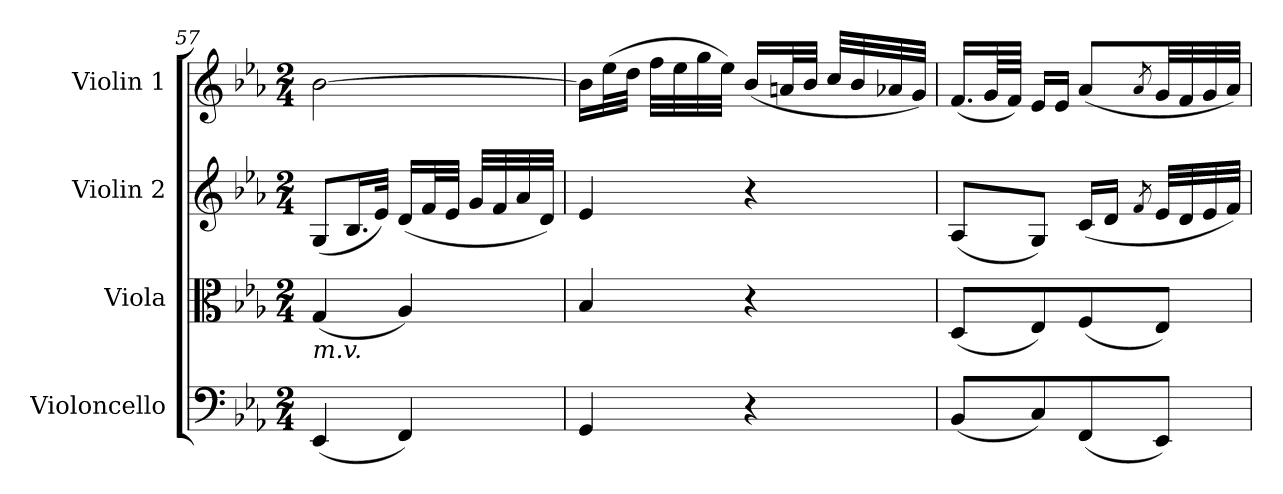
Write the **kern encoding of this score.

**kern	**kern	**kern	**dynam	**kern	**dynam
*part4	*part3	*part2	*part2	*part1	*part1
*staff4	*staff3	*staff2	*staff2	*staff1	*staff1
*I"Violoncello	*I"Viola	*I"Violin 2	*	*I"Violin 1	*
*I'Vc	*I'Vla	*I'Vln	*	*I'Vln	*
!!LO:LB:g=z
*clefF4	*clefC3	*clefG2	*	*clefG2	*
*k[b-e-a-]	*k[b-e-a-]	*k[b-e-a-]	*	*k[b-e-a-]	*
*M2/4	*M2/4	*M2/4	*	*M2/4	*
=57	=57	=57	=57	=57	=57
!	!LO:TX:b:i:t=m.v.	!	!	!	!
!	!	!	!LO:DY:b	!	!
!	!	!	!LO:DY:n=1:b	!	!LO:DY:b
!	!	!	!	!	!LO:DY:n=1:b
(4EE-/	(4G/	(8G/L	other-dynamics other-dynamics	[2b-\	other-dynamics other-dynamics
.	.	16.B-/L	.	.	.
.	.	32e-/JJk)	.	.	.
4FF/)	4A-/)	(16d/LL	.	.	.
.	.	32f/L	.	.	.
.	.	32e-/JJJ	.	.	.
.	.	32g/LLL	.	.	.
.	.	32f/	.	.	.
.	.	32a-/	.	.	.
.	.	32d/JJJ)	.	.	.
=58	=58	=58	=58	=58	=58
4GG/	4B-/	4e-/	.	16b-\LL]	.
.	.	.	.	(32ee-\L	.
.	.	.	.	32dd\JJJ	.
.	.	.	.	32ff\LLL	.
.	.	.	.	32ee-\	.
.	.	.	.	32gg\	.
.	.	.	.	32ee-\JJJ)	.
4r	4r	4r	.	(16b-/LL	.
.	.	.	.	32an/L	.
.	.	.	.	32b-/JJJ	.
.	.	.	.	32cc/LLL	.
.	.	.	.	32b-/	.
.	.	.	.	32a-X/	.
.	.	.	.	32g/JJJ)	.
=59	=59	=59	=59	=59	=59
(8BB-/L	(8D/L	(8A-/L	.	(16.f/LL	.
.	.	.	.	64g/LL	.
.	.	.	.	64f/JJJJ)	.
8C/)	8E-/)	8G/J)	.	16e-/LL	.
.	.	.	.	16e-/JJ	.
(8FF/	(8F/	(16c/LL	.	(8a-/L	.
.	.	16d/JJ	.	.	.
.	.	8qf/	.	8qa-/	.
8EE-/J)	8E-/J)	32e-/LLL	.	32g/LL	.
.	.	32d/	.	32f/	.
.	.	32e-/	.	32g/	.
.	.	32f/JJJ)	.	32a-/JJJ)	.
=	=	=	=	=	=
*-	*-	*-	*-	*-	*-
